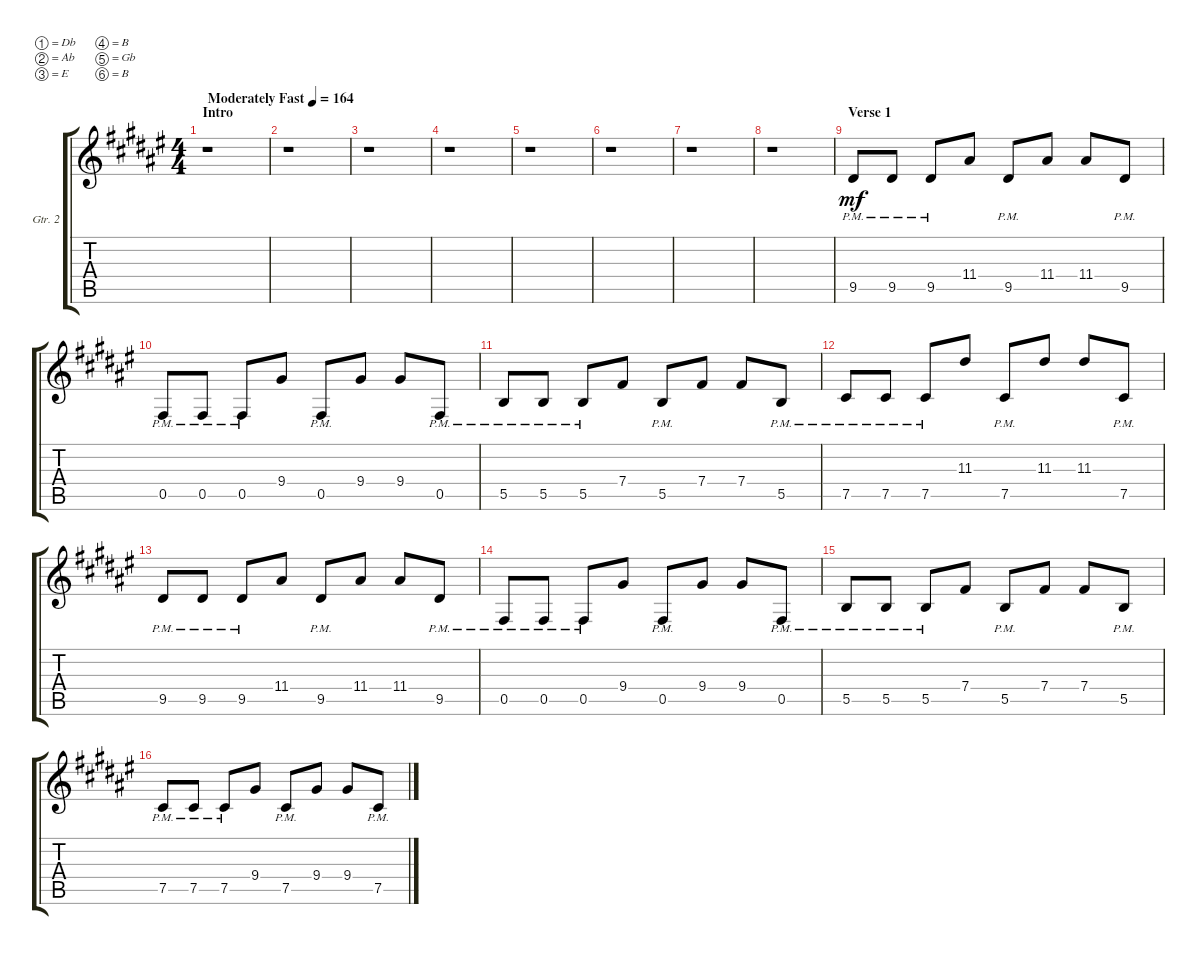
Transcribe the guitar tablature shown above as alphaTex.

\defaultSystemsLayout 4
\bracketExtendMode groupsimilarinstruments
\firstSystemTrackNameOrientation horizontal
\otherSystemsTrackNameOrientation horizontal
\track ("Guitar 2" "Gtr. 2") {instrument acousticguitarsteel}
\staff {score tabs}
\tuning (Db4 Ab3 E3 B2 Gb2 B1)
\ts (4 4)
\section ("" "Intro")
\tempo (164 "Moderately Fast")
\clef g2
\scale
0.565836
\ks f#
r.1{dy mf instrument acousticguitarsteel} |
\scale
0.217082 r.1 |
\scale
0.217082 r.1 |
\scale
0.333333 r.1 |
\scale
0.333333 r.1 |
\scale
0.333333 r.1 |
\scale
0.333333 r.1 |
\scale
0.333333 r.1 |
\section ("" "Verse 1")
\scale
0.333333 9.5{pm}.8 9.5{pm}.8 9.5{pm}.8 11.4.8 9.5{pm}.8 11.4.8 11.4.8 9.5{pm}.8 |
\scale
0.333333 0.5{pm}.8 0.5{pm}.8 0.5{pm}.8 9.4.8 0.5{pm}.8 9.4.8 9.4.8 0.5{pm}.8 |
\scale
0.333333 5.5{pm}.8 5.5{pm}.8 5.5{pm}.8 7.4.8 5.5{pm}.8 7.4.8 7.4.8 5.5{pm}.8 |
\scale
0.333333 7.5{pm}.8 7.5{pm}.8 7.5{pm}.8 11.3.8 7.5{pm}.8 11.3.8 11.3.8 7.5{pm}.8 |
\scale
0.333333 9.5{pm}.8 9.5{pm}.8 9.5{pm}.8 11.4.8 9.5{pm}.8 11.4.8 11.4.8 9.5{pm}.8 |
\scale
0.333333 0.5{pm}.8 0.5{pm}.8 0.5{pm}.8 9.4.8 0.5{pm}.8 9.4.8 9.4.8 0.5{pm}.8 |
\scale
0.333333 5.5{pm}.8 5.5{pm}.8 5.5{pm}.8 7.4.8 5.5{pm}.8 7.4.8 7.4.8 5.5{pm}.8 |
\scale
0.333333 7.5{pm}.8 7.5{pm}.8 7.5{pm}.8 9.4.8 7.5{pm}.8 9.4.8 9.4.8 7.5{pm}.8
